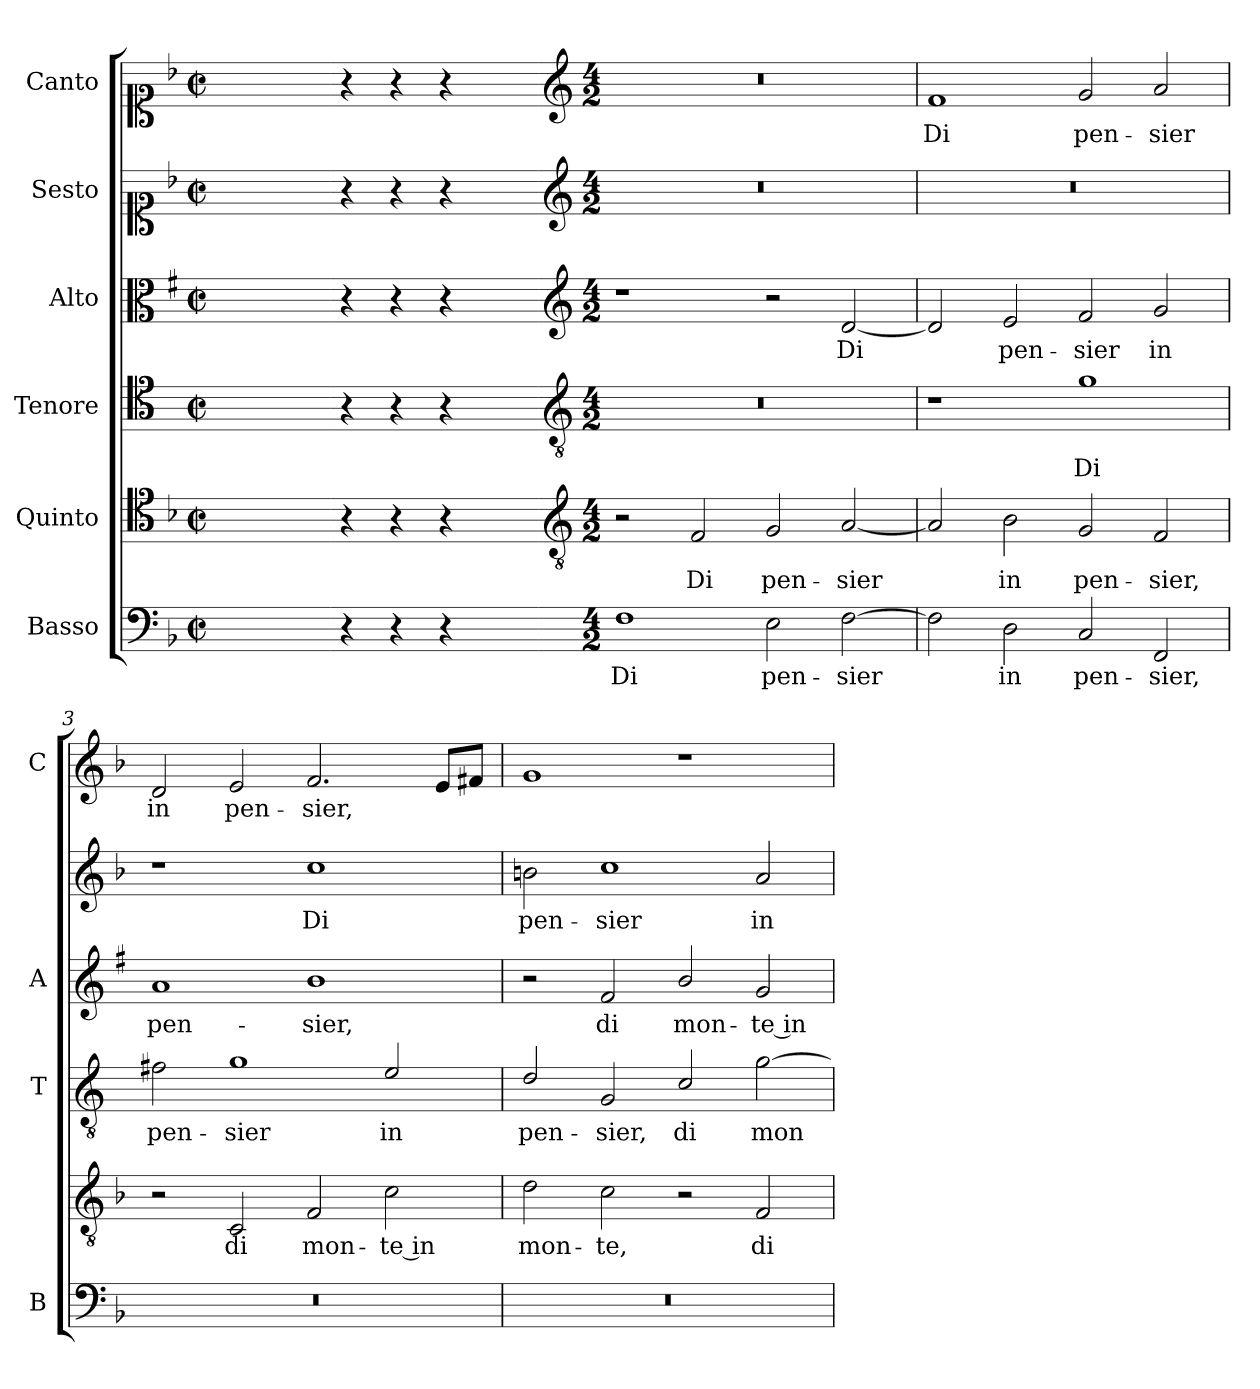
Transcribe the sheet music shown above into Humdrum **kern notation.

**kern	**text	**kern	**text	**kern	**text	**kern	**text	**kern	**text	**kern	**text
*part6	*part6	*part5	*part5	*part4	*part4	*part3	*part3	*part2	*part2	*part1	*part1
*staff6	*staff6	*staff5	*staff5	*staff4	*staff4	*staff3	*staff3	*staff2	*staff2	*staff1	*staff1
*I"Basso	*	*I"Quinto	*	*I"Tenore	*	*I"Alto	*	*I"Sesto	*	*I"Canto	*
*I'B	*	*	*	*I'T	*	*I'A	*	*	*	*I'C	*
*clefF4	*	*clefC4	*	*clefC4	*	*clefC3	*	*clefC1	*	*clefC1	*
*	*	*	*	*ITrd4c7	*	*ITrd1c2	*	*	*	*	*
*k[b-]	*	*k[b-]	*	*k[b-]	*	*k[b-]	*	*k[b-]	*	*k[b-]	*
*F:	*	*F:	*	*F:	*	*F:	*	*F:	*	*F:	*
*M2/2	*	*M2/2	*	*M2/2	*	*M2/2	*	*M2/2	*	*M2/2	*
*met(c|)	*	*met(c|)	*	*met(c|)	*	*met(c|)	*	*met(c|)	*	*met(c|)	*
=	=	=	=	=	=	=	=	=	=	=	=
1ryy	.	1ryy	.	1ryy	.	1ryy	.	1ryy	.	1ryy	.
=1X-	=1X-	=1X-	=1X-	=1X-	=1X-	=1X-	=1X-	=1X-	=1X-	=1X-	=1X-
4r	.	4r	.	4r	.	4r	.	4r	.	4r	.
4r	.	4r	.	4r	.	4r	.	4r	.	4r	.
4r	.	4r	.	4r	.	4r	.	4r	.	4r	.
4ryy	.	4ryy	.	4ryy	.	4ryy	.	4ryy	.	4ryy	.
=1-	=1-	=1-	=1-	=1-	=1-	=1-	=1-	=1-	=1-	=1-	=1-
*	*	*clefGv2	*	*clefGv2	*	*clefG2	*	*clefG2	*	*clefG2	*
*M4/2	*	*M4/2	*	*M4/2	*	*M4/2	*	*M4/2	*	*M4/2	*
!	!LO:LY:b	!	!	!	!	!	!	!	!	!	!
1F	Di	2r	.	0r	.	1r	.	0r	.	0r	.
!	!	!	!LO:LY:b	!	!	!	!	!	!	!	!
.	.	2F/	Di	.	.	.	.	.	.	.	.
!	!LO:LY:b	!	!LO:LY:b	!	!	!	!	!	!	!	!
2E\	pen-	2G/	pen-	.	.	2r	.	.	.	.	.
!	!LO:LY:b	!	!LO:LY:b	!	!	!	!LO:LY:b	!	!	!	!
[2F\	-sier	[2A/	-sier	.	.	[2c/	Di	.	.	.	.
=2	=2	=2	=2	=2	=2	=2	=2	=2	=2	=2	=2
!	!	!	!	!	!	!	!	!	!	!	!LO:LY:b
2F\]	.	2A/]	.	1r	.	2c/]	.	0r	.	1f	Di
!	!LO:LY:b	!	!LO:LY:b	!	!	!	!LO:LY:b	!	!	!	!
2D\	in	2B-\	in	.	.	2d/	pen-	.	.	.	.
!	!LO:LY:b	!	!LO:LY:b	!	!LO:LY:b	!	!LO:LY:b	!	!	!	!LO:LY:b
2C/	pen-	2G/	pen-	1c	Di	2e/	-sier	.	.	2g/	pen-
!	!LO:LY:b	!	!LO:LY:b	!	!	!	!LO:LY:b	!	!	!	!LO:LY:b
2FF/	-sier,	2F/	-sier,	.	.	2f/	in	.	.	2a/	-sier
=3	=3	=3	=3	=3	=3	=3	=3	=3	=3	=3	=3
!	!	!	!	!	!LO:LY:b	!	!LO:LY:b	!	!	!	!LO:LY:b
0r	.	2r	.	2Bn\	pen-	1g	pen-	1r	.	2d/	in
!	!	!	!LO:LY:b	!	!LO:LY:b	!	!	!	!	!	!LO:LY:b
.	.	2C/	di	1c	-sier	.	.	.	.	2e/	pen-
!	!	!	!LO:LY:b	!	!	!	!LO:LY:b	!	!LO:LY:b	!	!LO:LY:b
.	.	2F/	mon-	.	.	1a	-sier,	1cc	Di	2.f/	-sier,
!	!	!	!LO:LY:b	!	!LO:LY:b	!	!	!	!	!	!
.	.	2c\	-te in	2A/	in	.	.	.	.	.	.
.	.	.	.	.	.	.	.	.	.	8e/L	.
.	.	.	.	.	.	.	.	.	.	8f#X/J	.
=4	=4	=4	=4	=4	=4	=4	=4	=4	=4	=4	=4
!	!	!	!LO:LY:b	!	!LO:LY:b	!	!	!	!LO:LY:b	!	!
0r	.	2d\	mon-	2G/	pen-	2r	.	2bn\	pen-	1g	.
!	!	!	!LO:LY:b	!	!LO:LY:b	!	!LO:LY:b	!	!LO:LY:b	!	!
.	.	2c\	-te,	2C/	-sier,	2e/	di	1cc	-sier	.	.
!	!	!	!	!	!LO:LY:b	!	!LO:LY:b	!	!	!	!
.	.	2r	.	2F/	di	2a/	mon-	.	.	1r	.
!	!	!	!LO:LY:b	!	!LO:LY:b	!	!LO:LY:b	!	!LO:LY:b	!	!
.	.	2F/	di	[2c\	mon-	2f/	-te in	2a/	in	.	.
=	=	=	=	=	=	=	=	=	=	=	=
*-	*-	*-	*-	*-	*-	*-	*-	*-	*-	*-	*-
